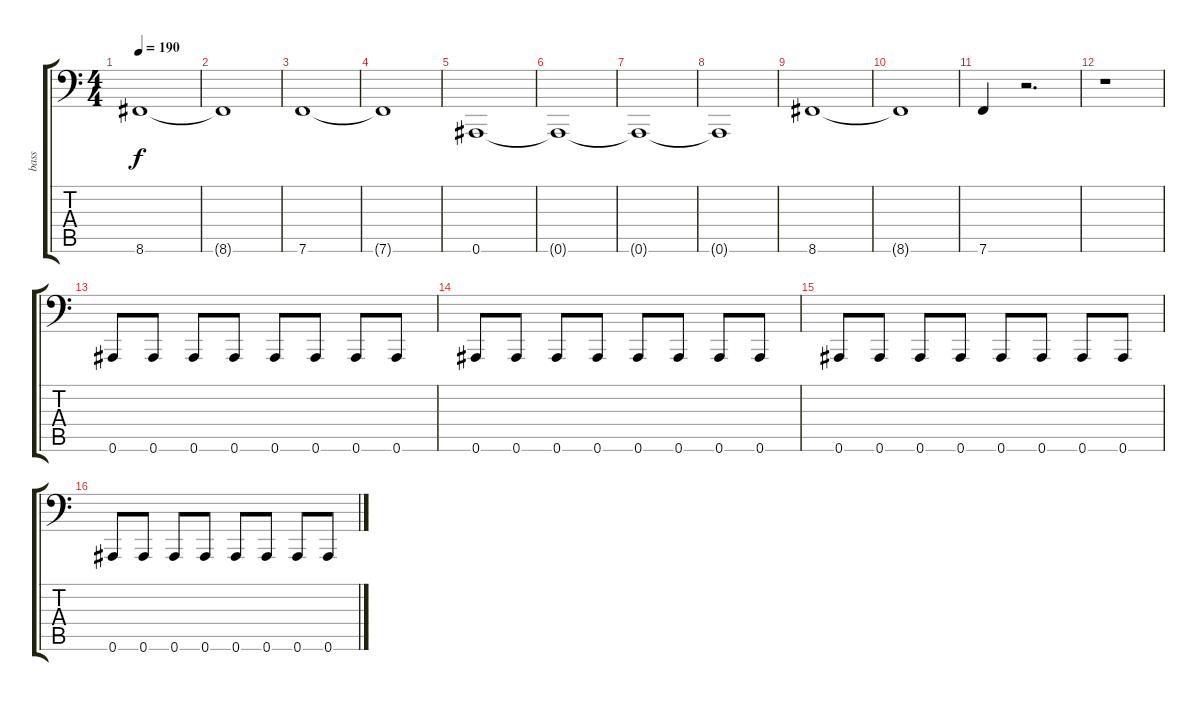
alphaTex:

\track ("bass" "bass") {instrument electricbassfinger}
\staff {score tabs}
\tuning (C3 G2 Eb2 Bb1 F1 Bb0) {hide}
\ts (4 4)
\tempo 190
\clef f4
\ks c
8.6.1{dy f} |
8.6{t}.1 |
7.6.1 |
7.6{t}.1 |
0.6.1 |
0.6{t}.1 |
0.6{t}.1 |
0.6{t}.1 |
8.6.1 |
8.6{t}.1 |
7.6.4 r.2{d} |
r.1 |
0.6.8 0.6.8 0.6.8 0.6.8 0.6.8 0.6.8 0.6.8 0.6.8 |
0.6.8 0.6.8 0.6.8 0.6.8 0.6.8 0.6.8 0.6.8 0.6.8 |
0.6.8 0.6.8 0.6.8 0.6.8 0.6.8 0.6.8 0.6.8 0.6.8 |
0.6.8 0.6.8 0.6.8 0.6.8 0.6.8 0.6.8 0.6.8 0.6.8
